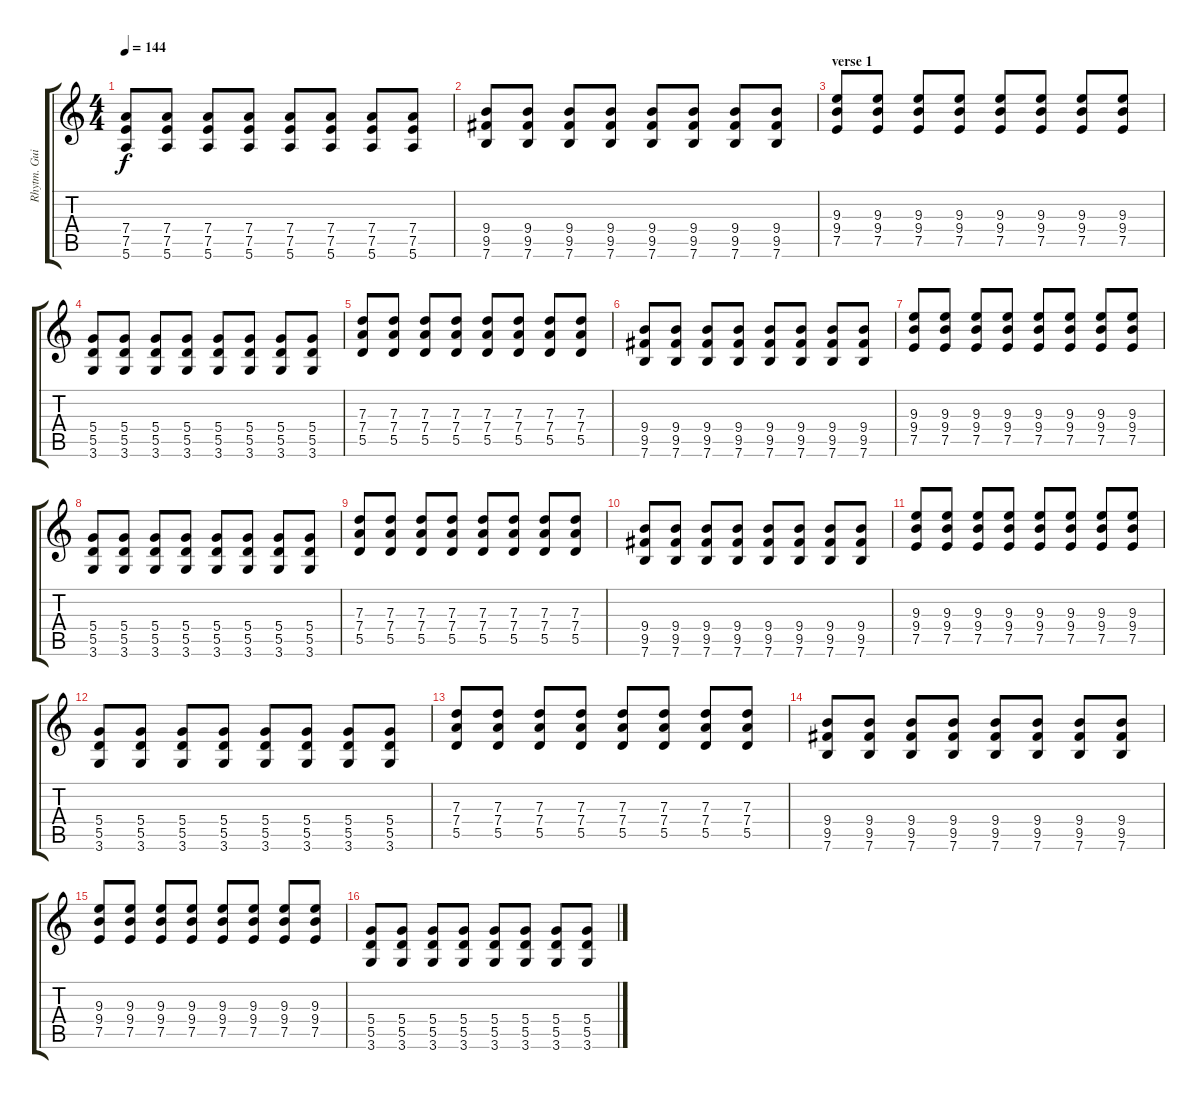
\track ("Rhytm. Guitar" "Rhytm. Gui") {instrument distortionguitar}
\staff {score tabs}
\tuning (E4 B3 G3 D3 A2 E2) {hide}
\ts (4 4)
\tempo 144
\clef g2
\ks c
(7.4 7.5 5.6).8{dy f} (7.4 7.5 5.6).8 (7.4 7.5 5.6).8 (7.4 7.5 5.6).8 (7.4 7.5 5.6).8 (7.4 7.5 5.6).8 (7.4 7.5 5.6).8 (7.4 7.5 5.6).8 |
(9.4 9.5 7.6).8 (9.4 9.5 7.6).8 (9.4 9.5 7.6).8 (9.4 9.5 7.6).8 (9.4 9.5 7.6).8 (9.4 9.5 7.6).8 (9.4 9.5 7.6).8 (9.4 9.5 7.6).8 |
\section ("" "verse 1")
(9.3 9.4 7.5).8{instrument electricguitarmuted} (9.3 9.4 7.5).8 (9.3 9.4 7.5).8 (9.3 9.4 7.5).8 (9.3 9.4 7.5).8 (9.3 9.4 7.5).8 (9.3 9.4 7.5).8 (9.3 9.4 7.5).8 |
(5.4 5.5 3.6).8 (5.4 5.5 3.6).8 (5.4 5.5 3.6).8 (5.4 5.5 3.6).8 (5.4 5.5 3.6).8 (5.4 5.5 3.6).8 (5.4 5.5 3.6).8 (5.4 5.5 3.6).8 |
(7.3 7.4 5.5).8 (7.3 7.4 5.5).8 (7.3 7.4 5.5).8 (7.3 7.4 5.5).8 (7.3 7.4 5.5).8 (7.3 7.4 5.5).8 (7.3 7.4 5.5).8 (7.3 7.4 5.5).8 |
(9.4 9.5 7.6).8 (9.4 9.5 7.6).8 (9.4 9.5 7.6).8 (9.4 9.5 7.6).8 (9.4 9.5 7.6).8 (9.4 9.5 7.6).8 (9.4 9.5 7.6).8 (9.4 9.5 7.6).8 |
(9.3 9.4 7.5).8 (9.3 9.4 7.5).8 (9.3 9.4 7.5).8 (9.3 9.4 7.5).8 (9.3 9.4 7.5).8 (9.3 9.4 7.5).8 (9.3 9.4 7.5).8 (9.3 9.4 7.5).8 |
(5.4 5.5 3.6).8 (5.4 5.5 3.6).8 (5.4 5.5 3.6).8 (5.4 5.5 3.6).8 (5.4 5.5 3.6).8 (5.4 5.5 3.6).8 (5.4 5.5 3.6).8 (5.4 5.5 3.6).8 |
(7.3 7.4 5.5).8 (7.3 7.4 5.5).8 (7.3 7.4 5.5).8 (7.3 7.4 5.5).8 (7.3 7.4 5.5).8 (7.3 7.4 5.5).8 (7.3 7.4 5.5).8 (7.3 7.4 5.5).8 |
(9.4 9.5 7.6).8 (9.4 9.5 7.6).8 (9.4 9.5 7.6).8 (9.4 9.5 7.6).8 (9.4 9.5 7.6).8 (9.4 9.5 7.6).8 (9.4 9.5 7.6).8 (9.4 9.5 7.6).8 |
(9.3 9.4 7.5).8{instrument overdrivenguitar} (9.3 9.4 7.5).8 (9.3 9.4 7.5).8 (9.3 9.4 7.5).8 (9.3 9.4 7.5).8 (9.3 9.4 7.5).8 (9.3 9.4 7.5).8 (9.3 9.4 7.5).8 |
(5.4 5.5 3.6).8 (5.4 5.5 3.6).8 (5.4 5.5 3.6).8 (5.4 5.5 3.6).8 (5.4 5.5 3.6).8 (5.4 5.5 3.6).8 (5.4 5.5 3.6).8 (5.4 5.5 3.6).8 |
(7.3 7.4 5.5).8 (7.3 7.4 5.5).8 (7.3 7.4 5.5).8 (7.3 7.4 5.5).8 (7.3 7.4 5.5).8 (7.3 7.4 5.5).8 (7.3 7.4 5.5).8 (7.3 7.4 5.5).8 |
(9.4 9.5 7.6).8 (9.4 9.5 7.6).8 (9.4 9.5 7.6).8 (9.4 9.5 7.6).8 (9.4 9.5 7.6).8 (9.4 9.5 7.6).8 (9.4 9.5 7.6).8 (9.4 9.5 7.6).8 |
(9.3 9.4 7.5).8 (9.3 9.4 7.5).8 (9.3 9.4 7.5).8 (9.3 9.4 7.5).8 (9.3 9.4 7.5).8 (9.3 9.4 7.5).8 (9.3 9.4 7.5).8 (9.3 9.4 7.5).8 |
(5.4 5.5 3.6).8 (5.4 5.5 3.6).8 (5.4 5.5 3.6).8 (5.4 5.5 3.6).8 (5.4 5.5 3.6).8 (5.4 5.5 3.6).8 (5.4 5.5 3.6).8 (5.4 5.5 3.6).8
